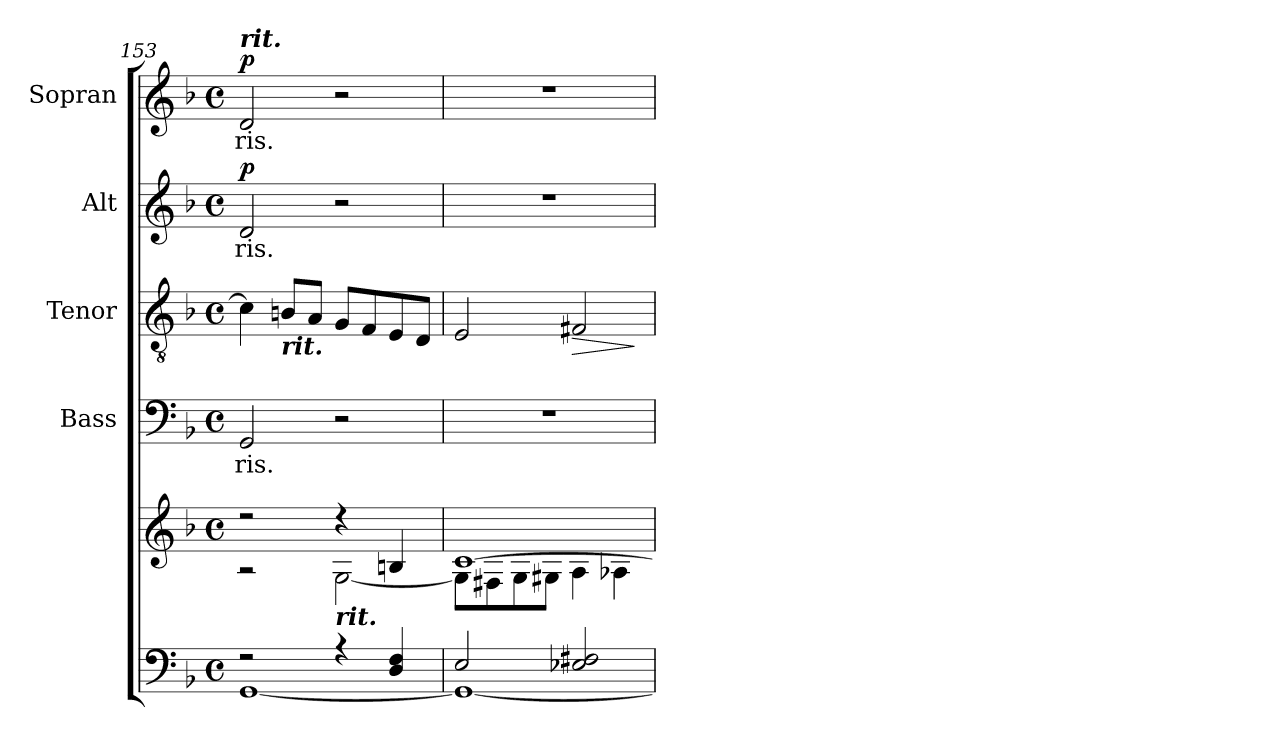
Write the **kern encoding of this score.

**kern	**kern	**kern	**text	**kern	**dynam	**kern	**text	**dynam	**kern	**text	**dynam
*part5	*part5	*part4	*part4	*part3	*part3	*part2	*part2	*part2	*part1	*part1	*part1
*staff6	*staff5	*staff4	*staff4	*staff3	*staff3	*staff2	*staff2	*staff2	*staff1	*staff1	*staff1
*	*	*I"Bass	*	*I"Tenor	*	*I"Alt	*	*	*I"Sopran	*	*
*	*	*I'B.	*	*I'T.	*	*I'A.	*	*	*I'S.	*	*
*clefF4	*clefG2	*clefF4	*	*clefGv2	*	*clefG2	*	*	*clefG2	*	*
*k[b-]	*k[b-]	*k[b-]	*	*k[b-]	*	*k[b-]	*	*	*k[b-]	*	*
*F:	*F:	*F:	*	*F:	*	*F:	*	*	*F:	*	*
*M4/4	*M4/4	*M4/4	*	*M4/4	*	*M4/4	*	*	*M4/4	*	*
*met(c)	*met(c)	*met(c)	*	*met(c)	*	*met(c)	*	*	*met(c)	*	*
=153	=153	=153	=153	=153	=153	=153	=153	=153	=153	=153	=153
*^	*^	*	*	*	*	*	*	*	*	*	*
!	!	!	!	!	!	!	!	!	!	!	!LO:TX:a:Bi:t=rit.	!	!
!	!	!	!	!	!LO:LY:b	!	!	!	!LO:LY:b	!LO:DY:a	!	!LO:LY:b	!LO:DY:a
2rF	[<1GG	2r	2r	2GG/	-ris.	4c\]	.	2d/	-ris.	p	2d/	-ris.	p
!	!	!	!	!	!	!LO:TX:b:Bi:t=rit.	!	!	!	!	!	!	!
.	.	.	.	.	.	8Bn/L	.	.	.	.	.	.	.
.	.	.	.	.	.	8A/J	.	.	.	.	.	.	.
!	!	!LO:TX:b:Bi:t=rit.	!	!	!	!	!	!	!	!	!	!	!
4rG	.	4r	[<2G\	2r	.	8G/L	.	2r	.	.	2r	.	.
.	.	.	.	.	.	8F/	.	.	.	.	.	.	.
4D/ 4F/	.	4Bn/	.	.	.	8E/	.	.	.	.	.	.	.
.	.	.	.	.	.	8D/J	.	.	.	.	.	.	.
!!LO:PB:g=z
=154	=154	=154	=154	=154	=154	=154	=154	=154	=154	=154	=154	=154	=154
2E/	1GG_	[>1c	8G\L]	1r	.	2E/	.	1r	.	.	1r	.	.
.	.	.	8F#X\	.	.	.	.	.	.	.	.	.	.
.	.	.	8G\	.	.	.	.	.	.	.	.	.	.
.	.	.	8G#X\J	.	.	.	.	.	.	.	.	.	.
!	!	!	!	!	!	!	!LO:HP:b	!	!	!	!	!	!
2E-X/ 2F#X/	.	.	4A\	.	.	2F#X/	>	.	.	.	.	.	.
.	.	.	4A-X\	.	.	.	.	.	.	.	.	.	.
*v	*v	*	*	*	*	*	*	*	*	*	*	*	*
*	*v	*v	*	*	*	*	*	*	*	*	*	*
.	.	.	.	.	]	.	.	.	.	.	.
=	=	=	=	=	=	=	=	=	=	=	=
*-	*-	*-	*-	*-	*-	*-	*-	*-	*-	*-	*-
